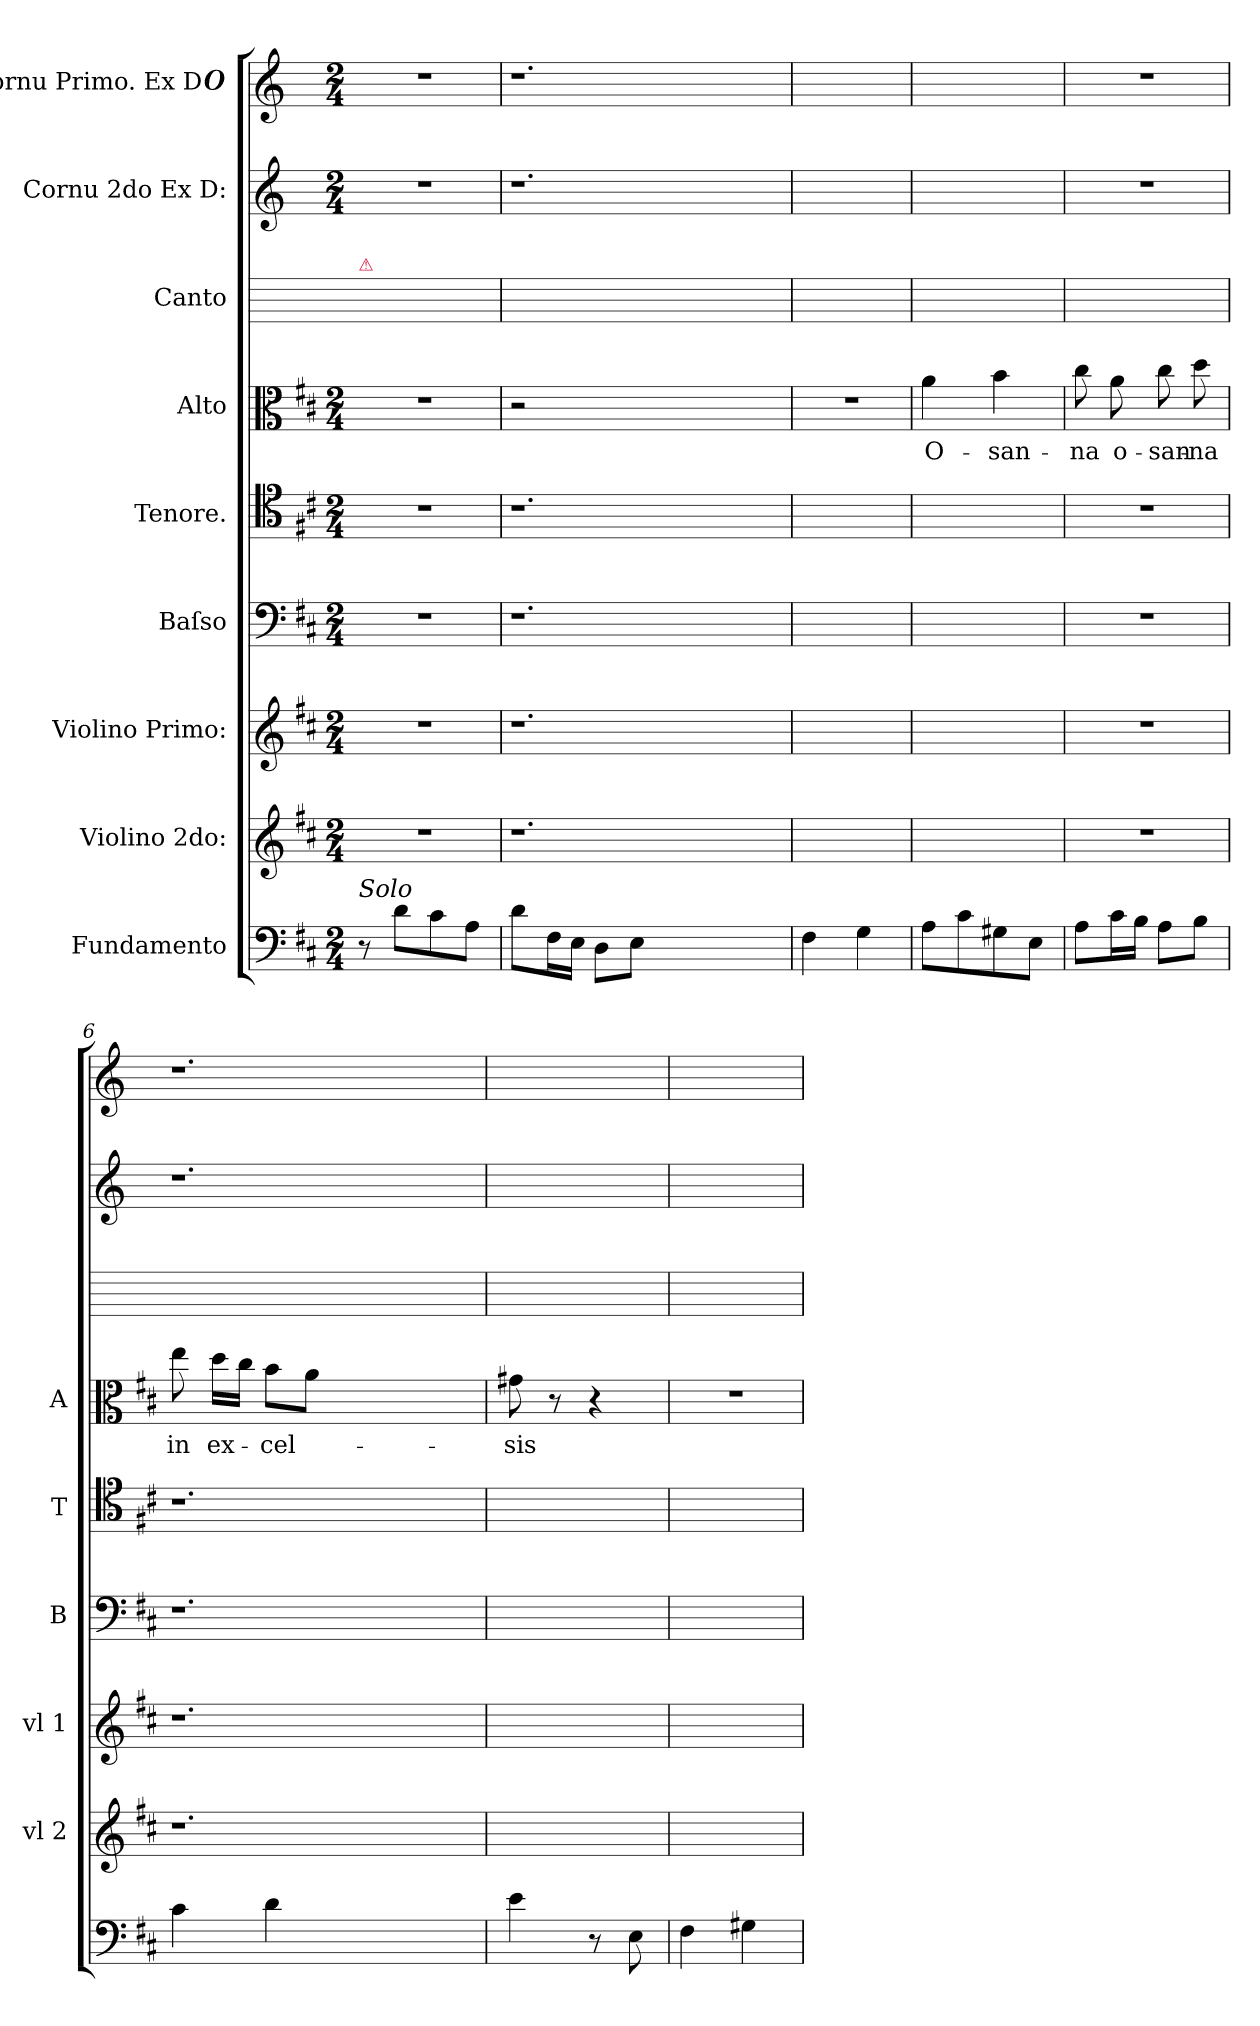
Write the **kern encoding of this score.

**kern	**kern	**kern	**kern	**kern	**kern	**text	**kern	**kern	**kern
*part9	*part8	*part7	*part6	*part5	*part4	*part4	*part3	*part2	*part1
*staff9	*staff8	*staff7	*staff6	*staff5	*staff4	*staff4	*staff3	*staff2	*staff1
*I"Fundamento	*I"Violino 2do:	*I"Violino Primo:	*I"Baſso	*I"Tenore.	*I"Alto	*	*I"Canto	*I"Cornu 2do Ex D:	*I"Cornu Primo. Ex D#
*	*I'vl 2	*I'vl 1	*I'B	*I'T	*I'A	*	*	*	*
*clefF4	*clefG2	*clefG2	*clefF4	*clefC4	*clefC3	*	*	*clefG2	*clefG2
*	*	*	*	*	*	*	*	*ITrd-1c-2	*ITrd-1c-2
*k[f#c#]	*k[f#c#]	*k[f#c#]	*k[f#c#]	*k[f#c#]	*k[f#c#]	*	*	*k[f#c#]	*k[f#c#]
*D:	*D:	*D:	*D:	*D:	*D:	*	*	*D:	*D:
*M2/4	*M2/4	*M2/4	*M2/4	*M2/4	*M2/4	*	*	*M2/4	*M2/4
=1	=1	=1	=1	=1	=1	=1	=1	=1	=1
!	!	!	!	!	!	!	!LO:TX:a:color=crimson:t=⚠	!	!
!LO:TX:a:i:t=Solo	!	!	!	!	!	!	!	!	!
8r	2r	2r	2r	2r	2r	.	2ryy	2r	2r
8d\L	.	.	.	.	.	.	.	.	.
8c#\	.	.	.	.	.	.	.	.	.
8A\J	.	.	.	.	.	.	.	.	.
=2	=2	=2	=2	=2	=2	=2	=2	=2	=2
8d\L	1.r	1.r	1.r	1.r	2r	.	2ryy	1.r	1.r
16F#\L	.	.	.	.	.	.	.	.	.
16E\JJ	.	.	.	.	.	.	.	.	.
8D\L	.	.	.	.	.	.	.	.	.
8E\J	.	.	.	.	.	.	.	.	.
1ryy	.	.	.	.	1ryy	.	1ryy	.	.
=3	=3	=3	=3	=3	=3	=3	=3	=3	=3
4F#\	2ryy	2ryy	2ryy	2ryy	2r	.	2ryy	2ryy	2ryy
4G\	.	.	.	.	.	.	.	.	.
=4	=4	=4	=4	=4	=4	=4	=4	=4	=4
8A\L	2ryy	2ryy	2ryy	2ryy	4a\	O-	2ryy	2ryy	2ryy
8c#\	.	.	.	.	.	.	.	.	.
8G#X\	.	.	.	.	4b\	-san-	.	.	.
8E\J	.	.	.	.	.	.	.	.	.
=5	=5	=5	=5	=5	=5	=5	=5	=5	=5
8A\L	2r	2r	2r	2r	8cc#\	-na	2ryy	2r	2r
16c#\L	.	.	.	.	8a\	o-	.	.	.
16B\JJ	.	.	.	.	.	.	.	.	.
8A\L	.	.	.	.	8cc#\	-san-	.	.	.
8B\J	.	.	.	.	8dd\	-na	.	.	.
=6	=6	=6	=6	=6	=6	=6	=6	=6	=6
4c#\	1.r	1.r	1.r	1.r	8ee\	in	2ryy	1.r	1.r
.	.	.	.	.	16dd\LL	ex-	.	.	.
.	.	.	.	.	16cc#\JJ	.	.	.	.
4d\	.	.	.	.	8b\L	-cel-	.	.	.
.	.	.	.	.	8a\J	.	.	.	.
1ryy	.	.	.	.	1ryy	.	1ryy	.	.
=7	=7	=7	=7	=7	=7	=7	=7	=7	=7
4e\	2ryy	2ryy	2ryy	2ryy	8g#X\	-sis	2ryy	2ryy	2ryy
.	.	.	.	.	8r	.	.	.	.
8r	.	.	.	.	4r	.	.	.	.
8E\	.	.	.	.	.	.	.	.	.
=8	=8	=8	=8	=8	=8	=8	=8	=8	=8
4F#\	2ryy	2ryy	2ryy	2ryy	2r	.	2ryy	2ryy	2ryy
4G#X\	.	.	.	.	.	.	.	.	.
=	=	=	=	=	=	=	=	=	=
*-	*-	*-	*-	*-	*-	*-	*-	*-	*-
